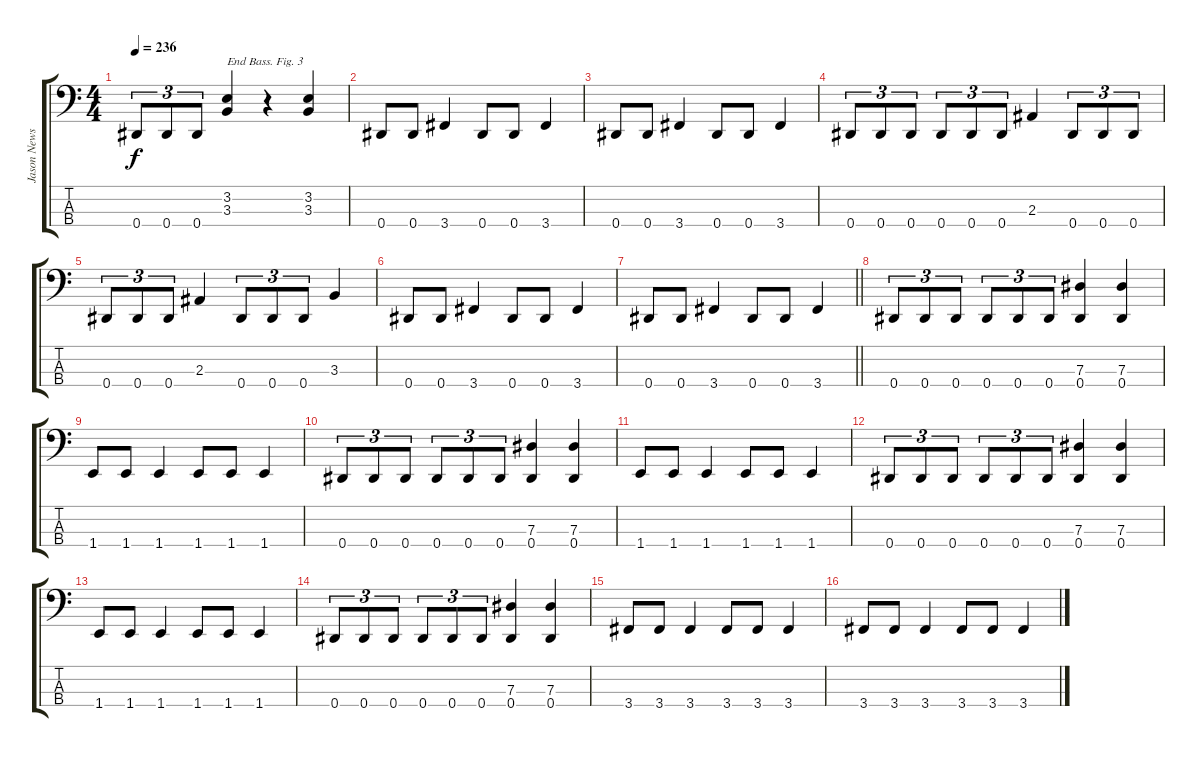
\track ("Jason Newstead" "Jason News") {instrument electricbasspick}
\staff {score tabs}
\tuning (Gb2 Db2 Ab1 Eb1) {hide}
\ts (4 4)
\tempo 236
\clef f4
\ks c
0.4.8{tu (3 2) dy f} 0.4.8{tu (3 2)} 0.4.8{tu (3 2)} (3.2 3.3).4{txt "End Bass. Fig. 3"} r.4 (3.2 3.3).4 |
0.4.8 0.4.8 3.4.4 0.4.8 0.4.8 3.4.4 |
0.4.8 0.4.8 3.4.4 0.4.8 0.4.8 3.4.4 |
0.4.8{tu (3 2)} 0.4.8{tu (3 2)} 0.4.8{tu (3 2)} 0.4.8{tu (3 2)} 0.4.8{tu (3 2)} 0.4.8{tu (3 2)} 2.3.4 0.4.8{tu (3 2)} 0.4.8{tu (3 2)} 0.4.8{tu (3 2)} |
0.4.8{tu (3 2)} 0.4.8{tu (3 2)} 0.4.8{tu (3 2)} 2.3.4 0.4.8{tu (3 2)} 0.4.8{tu (3 2)} 0.4.8{tu (3 2)} 3.3.4 |
0.4.8 0.4.8 3.4.4 0.4.8 0.4.8 3.4.4 |
\barLineRight lightlight
0.4.8 0.4.8 3.4.4 0.4.8 0.4.8 3.4.4 |
0.4.8{tu (3 2)} 0.4.8{tu (3 2)} 0.4.8{tu (3 2)} 0.4.8{tu (3 2)} 0.4.8{tu (3 2)} 0.4.8{tu (3 2)} (7.3 0.4).4 (7.3 0.4).4 |
1.4.8 1.4.8 1.4.4 1.4.8 1.4.8 1.4.4 |
0.4.8{tu (3 2)} 0.4.8{tu (3 2)} 0.4.8{tu (3 2)} 0.4.8{tu (3 2)} 0.4.8{tu (3 2)} 0.4.8{tu (3 2)} (7.3 0.4).4 (7.3 0.4).4 |
1.4.8 1.4.8 1.4.4 1.4.8 1.4.8 1.4.4 |
0.4.8{tu (3 2)} 0.4.8{tu (3 2)} 0.4.8{tu (3 2)} 0.4.8{tu (3 2)} 0.4.8{tu (3 2)} 0.4.8{tu (3 2)} (7.3 0.4).4 (7.3 0.4).4 |
1.4.8 1.4.8 1.4.4 1.4.8 1.4.8 1.4.4 |
0.4.8{tu (3 2)} 0.4.8{tu (3 2)} 0.4.8{tu (3 2)} 0.4.8{tu (3 2)} 0.4.8{tu (3 2)} 0.4.8{tu (3 2)} (7.3 0.4).4 (7.3 0.4).4 |
3.4.8 3.4.8 3.4.4 3.4.8 3.4.8 3.4.4 |
3.4.8 3.4.8 3.4.4 3.4.8 3.4.8 3.4.4
